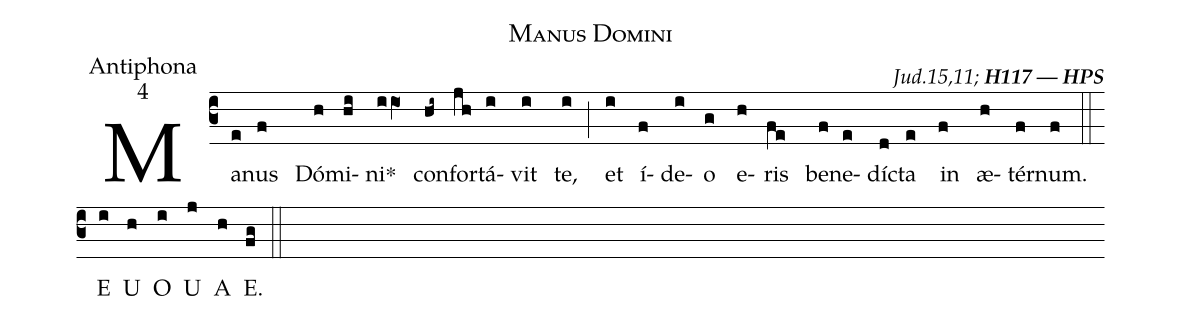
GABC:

name:Manus Domini;
office-part:Antiphona;
mode:4;
commentary:{\itshape\mdseries  Jud.15,11;\/} {\bfseries H117 --- HPS};
%%
(c3) Ma(e)nus(f) Dó(h)mi(hi)ni<sp>*</sp>(iiO1) con(hi~)for(jh)tá(i)vit(i) te,(i) (;)
et(i) í(f)de(i)o(g) e(h)ris(fe) be(f)ne(e)díc(d)ta(e) in(f) æ(h)tér(f)num.(f) (::)
<eu>  E(i) U(h) O(i) U(j) A(h) E.(fg) </eu> (::)
